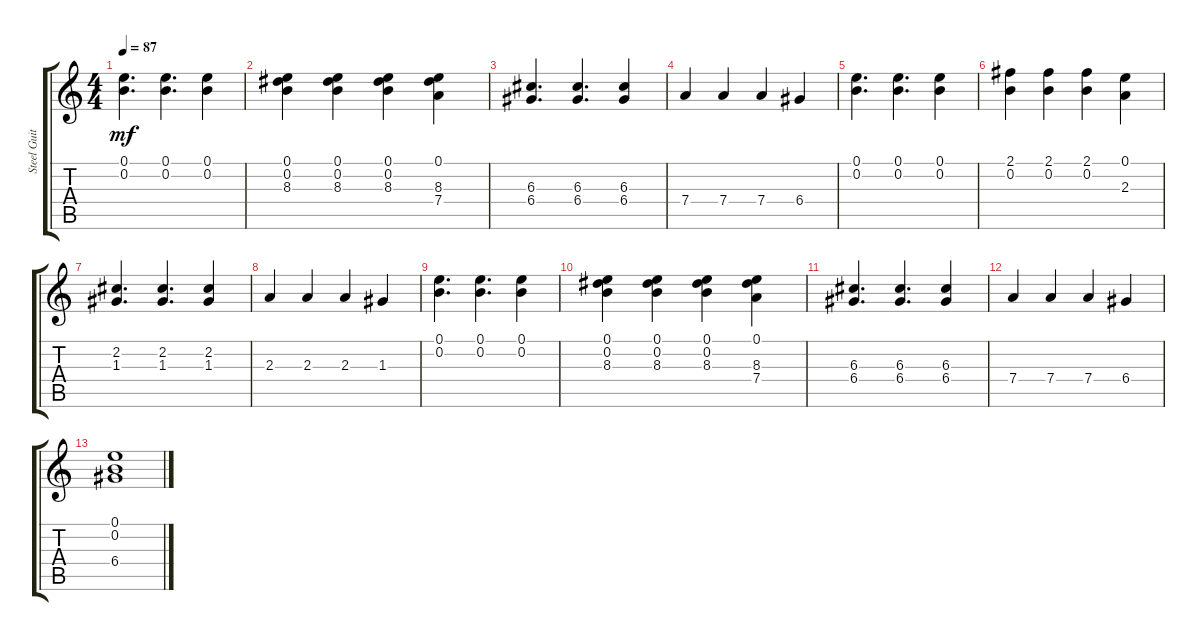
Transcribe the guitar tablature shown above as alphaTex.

\track ("Steel Guitar" "Steel Guit") {instrument acousticguitarsteel}
\staff {score tabs}
\tuning (E4 B3 G3 D3 A2 E2) {hide}
\ts (4 4)
\tempo 87
\clef g2
\ks c
(0.1 0.2).4{d dy mf} (0.1 0.2).4{d} (0.1 0.2).4 |
(0.1 0.2 8.3).4 (0.1 0.2 8.3).4 (0.1 0.2 8.3).4 (0.1 8.3 7.4).4 |
(6.3 6.4).4{d} (6.3 6.4).4{d} (6.3 6.4).4 |
7.4.4 7.4.4 7.4.4 6.4.4 |
(0.1 0.2).4{d} (0.1 0.2).4{d} (0.1 0.2).4 |
(2.1 0.2).4 (2.1 0.2).4 (2.1 0.2).4 (0.1 2.3).4 |
(2.2 1.3).4{d} (2.2 1.3).4{d} (2.2 1.3).4 |
2.3.4 2.3.4 2.3.4 1.3.4 |
(0.1 0.2).4{d} (0.1 0.2).4{d} (0.1 0.2).4 |
(0.1 0.2 8.3).4 (0.1 0.2 8.3).4 (0.1 0.2 8.3).4 (0.1 8.3 7.4).4 |
(6.3 6.4).4{d} (6.3 6.4).4{d} (6.3 6.4).4 |
7.4.4 7.4.4 7.4.4 6.4.4 |
(0.1 0.2 6.4).1
